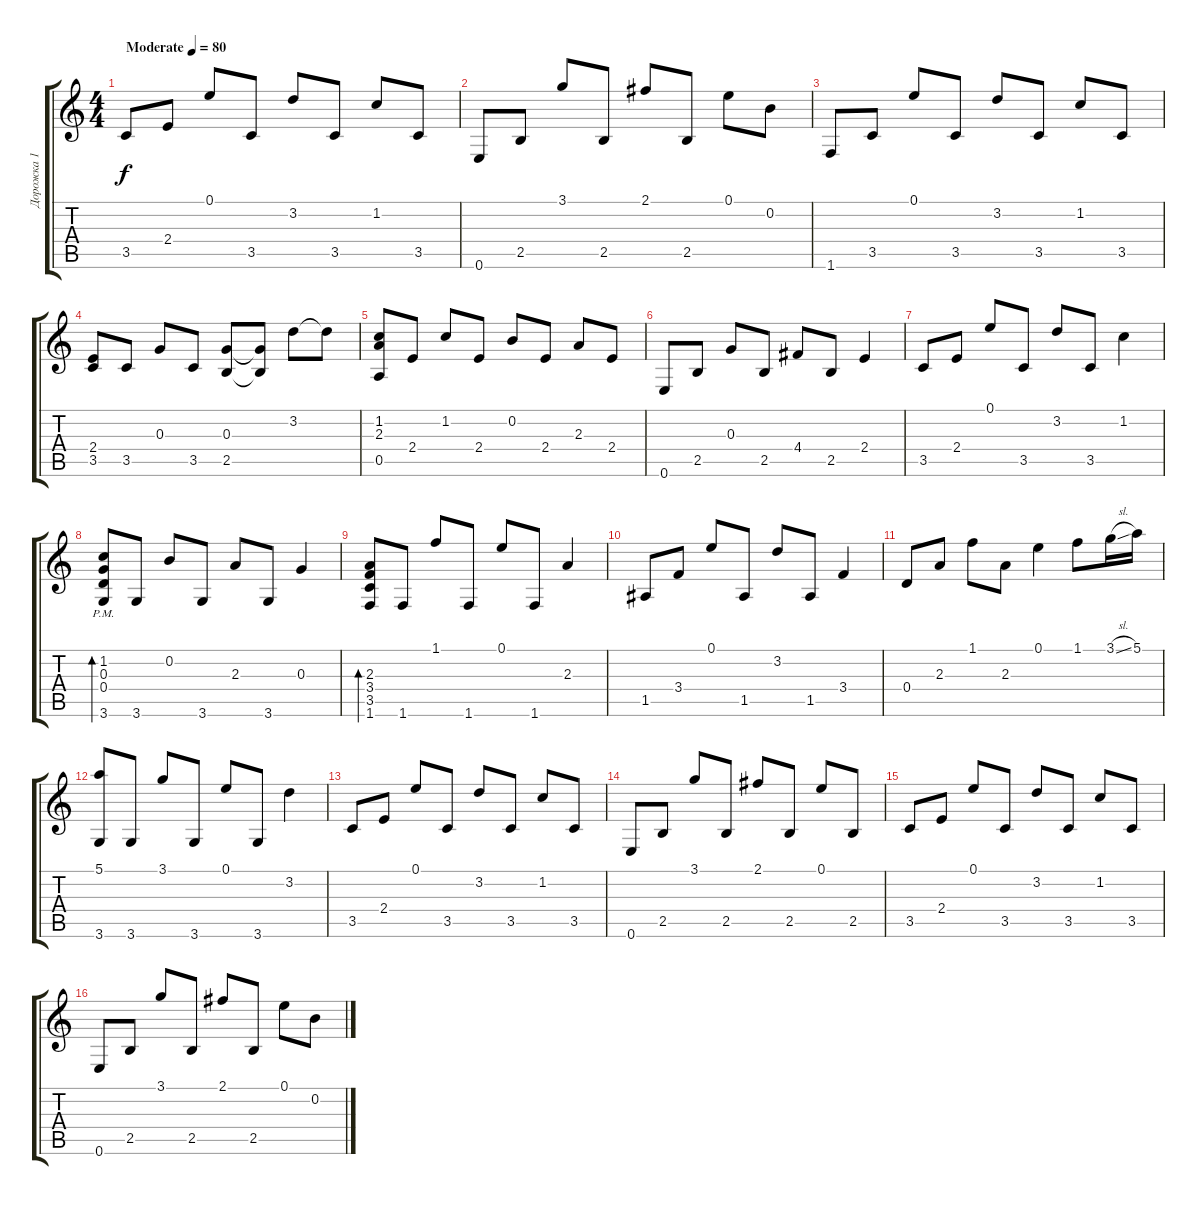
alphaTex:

\track ("Дорожка 1" "Дорожка 1") {instrument acousticguitarsteel}
\staff {score tabs}
\tuning (E4 B3 G3 D3 A2 E2) {hide}
\ts (4 4)
\tempo (80 "Moderate")
\clef g2
\ks c
3.5.8{dy f instrument acousticguitarsteel} 2.4.8 0.1.8 3.5.8 3.2.8 3.5.8 1.2.8 3.5.8 |
0.6.8 2.5.8 3.1.8 2.5.8 2.1.8 2.5.8 0.1.8 0.2.8 |
1.6.8 3.5.8 0.1.8 3.5.8 3.2.8 3.5.8 1.2.8 3.5.8 |
(2.4 3.5).8 3.5.8 0.3.8 3.5.8 (0.3 2.5).8 (0.3{t} 2.5{t}).8 3.2.8 3.2{t}.8 |
(1.2 2.3 0.5).8 2.4.8 1.2.8 2.4.8 0.2.8 2.4.8 2.3.8 2.4.8 |
0.6.8 2.5.8 0.3.8 2.5.8 4.4.8 2.5.8 2.4.4 |
3.5.8 2.4.8 0.1.8 3.5.8 3.2.8 3.5.8 1.2.4 |
(1.2{pm} 0.3 0.4 3.6).8{bd 60} 3.6.8 0.2.8 3.6.8 2.3.8 3.6.8 0.3.4 |
(2.3 3.4 3.5 1.6).8{bd 60} 1.6.8 1.1.8 1.6.8 0.1.8 1.6.8 2.3.4 |
1.5.8 3.4.8 0.1.8 1.5.8 3.2.8 1.5.8 3.4.4 |
0.4.8 2.3.8 1.1.8 2.3.8 0.1.4 1.1.8 3.1{sl}.16 5.1.16 |
(5.1 3.6).8 3.6.8 3.1.8 3.6.8 0.1.8 3.6.8 3.2.4 |
3.5.8 2.4.8 0.1.8 3.5.8 3.2.8 3.5.8 1.2.8 3.5.8 |
0.6.8 2.5.8 3.1.8 2.5.8 2.1.8 2.5.8 0.1.8 2.5.8 |
3.5.8 2.4.8 0.1.8 3.5.8 3.2.8 3.5.8 1.2.8 3.5.8 |
0.6.8 2.5.8 3.1.8 2.5.8 2.1.8 2.5.8 0.1.8 0.2.8
